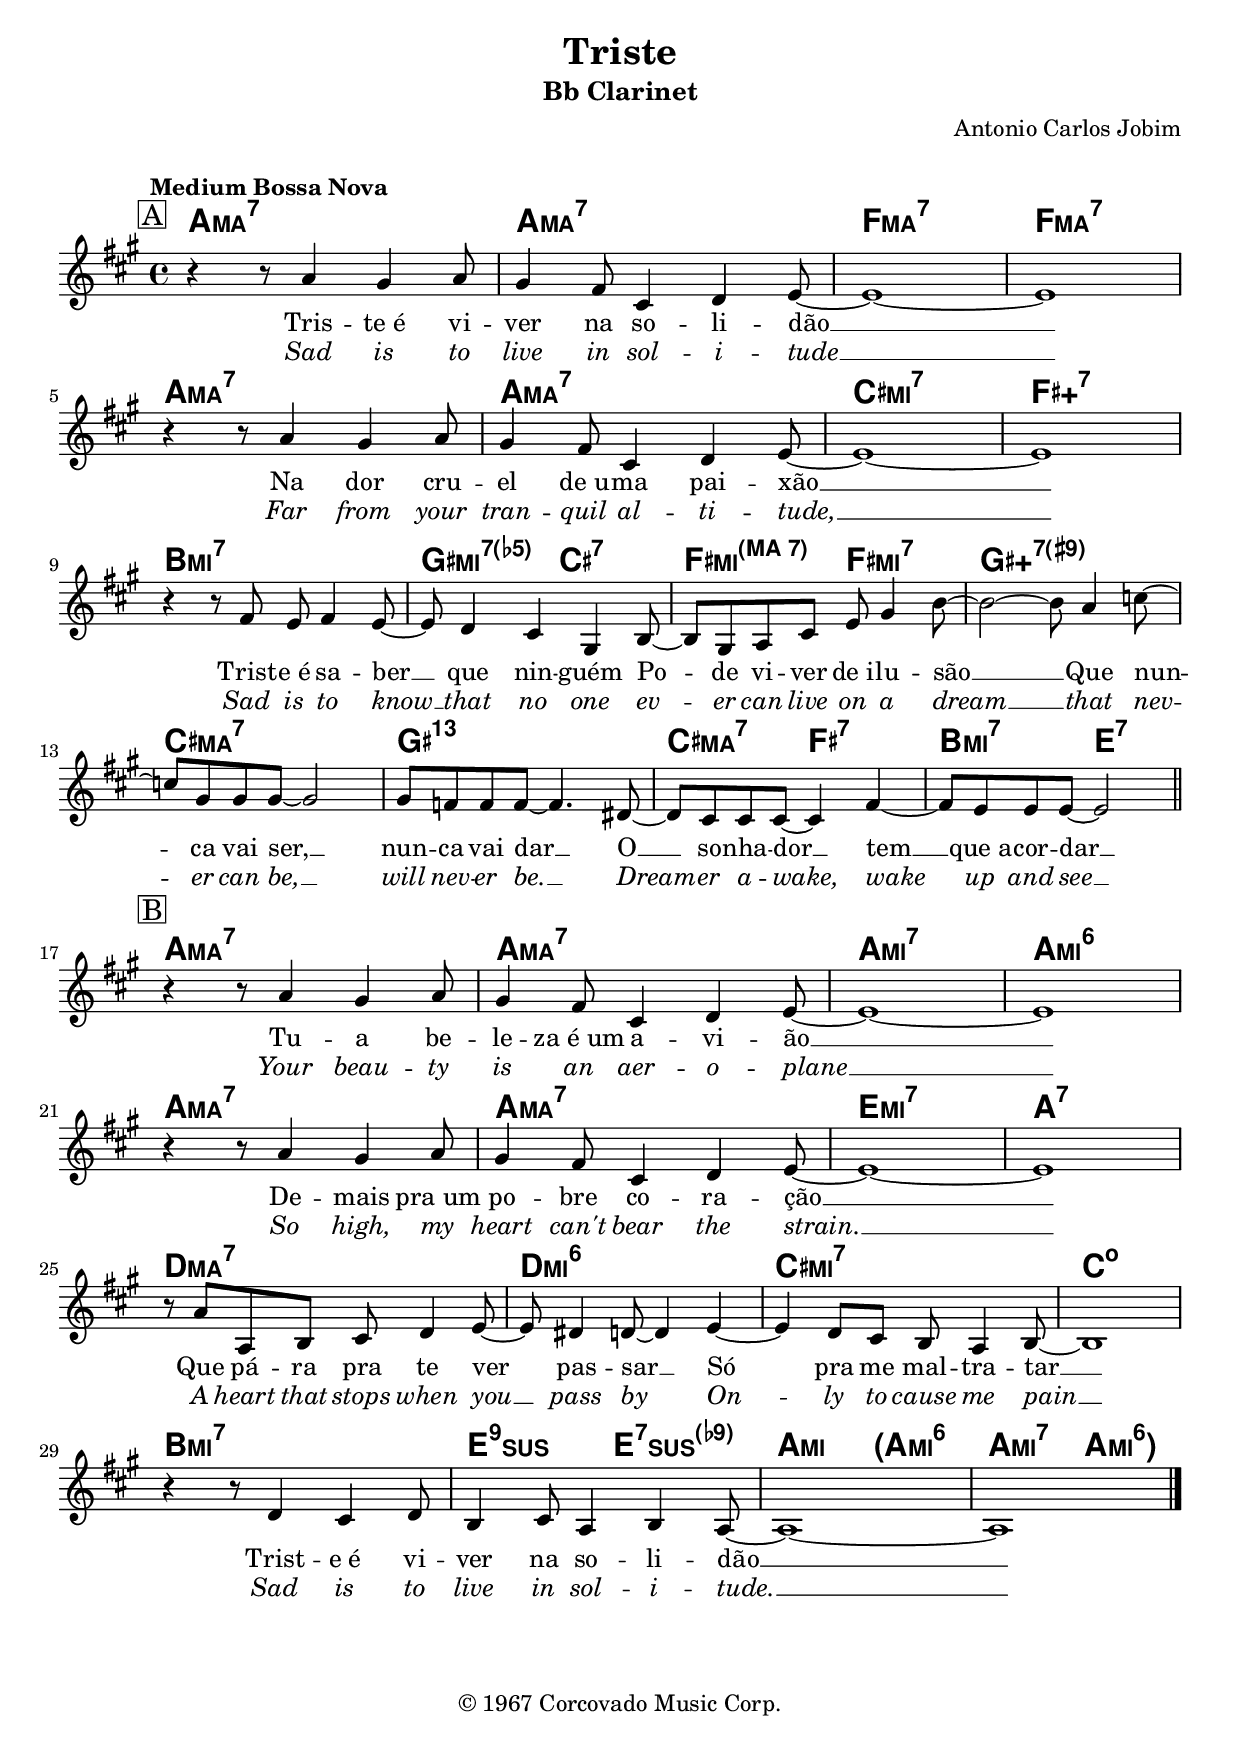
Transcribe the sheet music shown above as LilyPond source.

\version "2.24.0"

\include "english.ly"

instrument = "Bb Clarinet"
whatKey = a
whatClef = "treble"

%% -*- Mode: LilyPond -*-

\include "lead-sheets.ily"

refrainPortugueseLyrics = \lyricmode {
  Tris -- te_é vi -- ver na so -- li -- dão __
  Na dor cru -- el de_u -- ma pai -- xão __
  Trist -- e_é sa -- ber __ que nin -- guém
  Po -- de vi -- ver de_i -- lu -- são __
  Que nun -- ca vai ser, __ nun -- ca vai dar __
  O __ so -- nha -- dor __ tem __ que_a -- cor -- dar __

  Tu -- a be -- le -- za_é_um a -- vi -- ão __
  De -- mais pra_um po -- bre co -- ra -- ção __
  Que pá -- ra pra te ver pas -- sar __
  Só pra me mal -- tra -- tar __
  Trist -- e_é vi -- ver na so -- li -- dão __
}

refrainEnglishLyrics = \lyricmode {
  Sad is to live in sol -- i -- tude __
  Far from your tran -- quil al -- ti -- tude, __
  Sad is to know __ that no one ev -- er can live on a dream __
  that nev -- er can be, __ will nev -- er be. __
  Dream -- er a -- wake, wake up and see __

  Your beau -- ty is an aer -- o -- plane __
  So high, my heart can't bear the strain. __
  A heart that stops when you __ pass by
  On -- ly to cause me pain __
  Sad is to live in sol -- i -- tude. __
}

refrainChords = \chordmode {
  a1:maj7 a1:maj7 f1:maj7 f1:maj7
  a1:maj7 a1:maj7 cs1:m7 fs1:7.5+
  
  b1:m7 gs2:m7.5- cs2:7 fs2:m7+ fs2:m7 gs1:7.9+.5+
  cs1:maj7 gs1:13 cs2:maj7 fs2:7 b2:m7 e2:7

  a1:maj7 a1:maj7 a1:m7 a1:m6
  a1:maj7 a1:maj7 e1:m7 a1:7

  d1:maj7 d1:m6 cs1:m7 c1:dim7
  b1:m7 e2:sus9 e2:sus7.9- a2:m

  \set chordNameFunction = #begin-parenthesis-ignatzek-chord-names
  a2:m6
  \unset chordNameFunction
  a2:m7
  \set chordNameFunction = #end-parenthesis-ignatzek-chord-names
  a2:m6
  \unset chordNameFunction
}
  
refrainMelody = \relative f' {
  \time 4/4
  \key bf \major
  \clef \whatClef
  \tempo "Medium Bossa Nova"
  
  \mark \markup{ \box A }

  r4 r8 bf4 a4 bf8 | a4 g8 d4 ef4 f8~ | f1~ | f1 |
  \break
  r4 r8 bf4 a4 bf8 | a4 g8 d4 ef4 f8~ | f1~ | f1 |
  \break
  r4 r8 g8 f8 g4 f8~ | f8 ef4 d4 a4 c8~ | c8 a8 bf8 d8 f8 a4 c8~ | c2~ c8 bf4 cs8~ |
  \break
  cs8 a8 a8 a8~ a2 | a8 fs8 fs8 fs8~ fs4. e8~ | e8 d8 d8 d8~ d4 g4~ | g8 f8 f8 f8~ f2 |
  \bar "||"
  \break
  
  \mark \markup{ \box B }

  r4 r8 bf4 a4 bf8 | a4 g8 d4 ef4 f8~ | f1~ | f1 |
  \break
  r4 r8 bf4 a4 bf8 | a4 g8 d4 ef4 f8~ | f1~ | f1 |
  \break
  r8 bf8 bf,8 c8 d8 ef4 f8~ | f8 e4 ef8~ ef4 f4~ | f4 ef8 d8 c8 bf4 c8~ | c1 |
  \break
  r4 r8 ef4 d4 ef8 c4 d8 bf4 c4 bf8~ | bf1~ | bf1 |
  \bar "|."
}
  
\include "paper.ily"

\header {
  title = "Triste"
  subtitle = \instrument
  composer = "Antonio Carlos Jobim"
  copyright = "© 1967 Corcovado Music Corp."
}

\markup {
  % Leave a gap after the header
  \vspace #1
}

emphasize = {
  \override Lyrics.LyricText.font-shape = #'italic
}

normal = {
  \revert Lyrics.LyricText.font-shape
}

\score {
  <<
    { \context ChordNames 
      {
      \override ChordName.font-size = #+3
      \override ChordName.font-series = #'bold
      \set chordChanges = ##f
     \transpose a \whatKey {
       \refrainChords
	}
      }
      }
    \new Staff {
      \context Voice = "voiceMelody" { 
	\noDoubleAccidentalMusic \transpose bf \whatKey {
	  \refrainMelody
	  }
	}
    }
    \new Lyrics \lyricsto "voiceMelody"
    {
    <<
      { \refrainPortugueseLyrics }
      \new Lyrics {
	\set associatedVoice = "voiceMelody"
	\emphasize \refrainEnglishLyrics }
    >>
    }
  >>
  \layout { }
}

